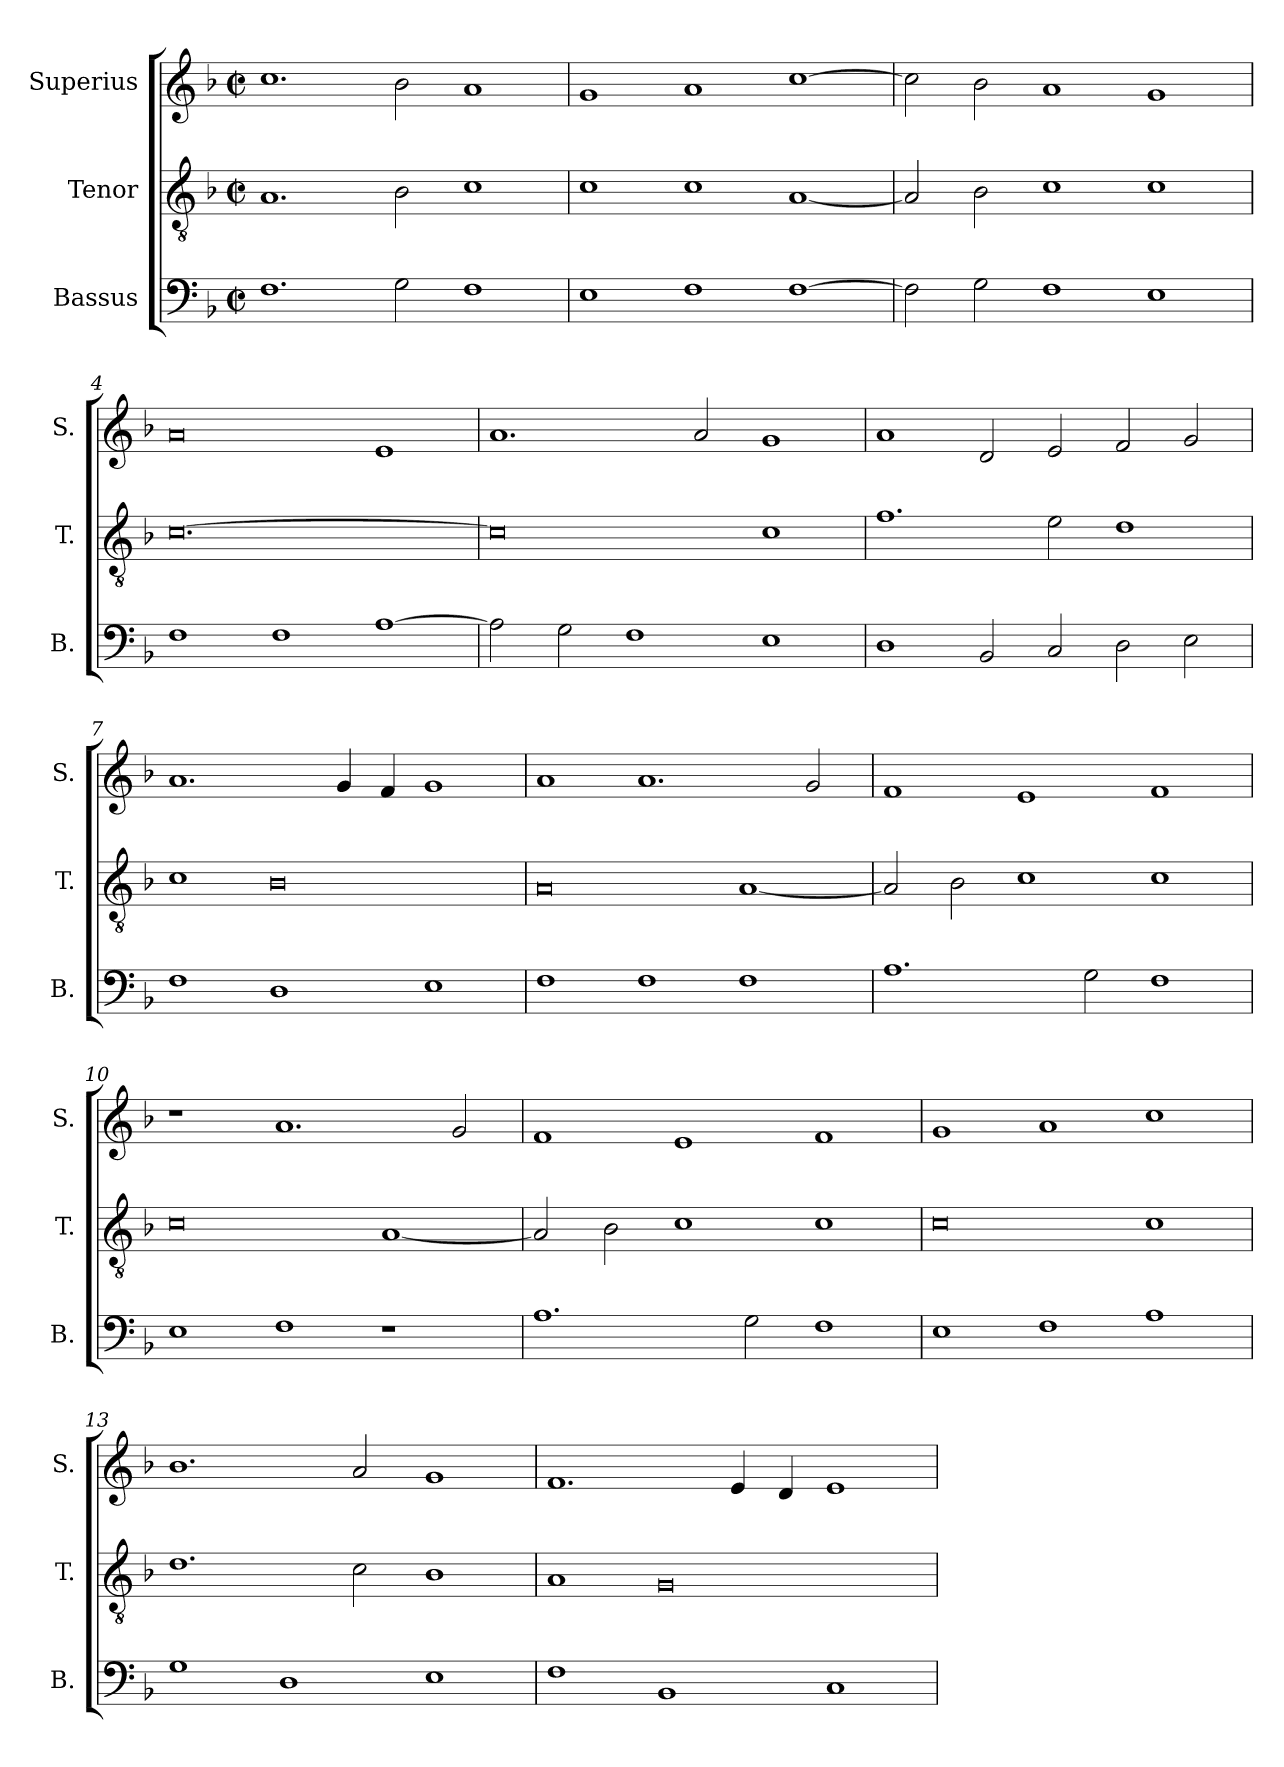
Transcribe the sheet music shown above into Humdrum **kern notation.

**kern	**kern	**kern
*part3	*part2	*part1
*staff3	*staff2	*staff1
*I"Bassus	*I"Tenor	*I"Superius
*I'B.	*I'T.	*I'S.
!!LO:PB:g=z
*clefF4	*clefGv2	*clefG2
*	*ITrd7c12	*
*k[b-]	*k[b-]	*k[b-]
*F:	*F:	*F:
*M2/2	*M2/2	*M2/2
*met(c|)	*met(c|)	*met(c|)
=1	=1	=1
1.Fi	1.AAi	1.cci
2Gi\	2BB-i\	2b-i\
1Fi	1Ci	1ai
=2	=2	=2
1Ei	1Ci	1gi
1Fi	1Ci	1ai
[>1Fi	[<1AAi	[>1cci
=3	=3	=3
2Fi\]	2AAi/]	2cci\]
2Gi\	2BB-i\	2b-i\
1Fi	1Ci	1ai
1Ei	1Ci	1gi
=4	=4	=4
1Fi	[>0.Ci	0ai
1Fi	.	.
[>1Ai	.	1ei
!!LO:LB:g=z
=5	=5	=5
2Ai\]	0Ci]	1.ai
2Gi\	.	.
1Fi	.	.
.	.	2ai/
1Ei	1Ci	1gi
=6	=6	=6
1Di	1.Fi	1ai
2BB-i/	.	2di/
2Ci/	2Ei\	2ei/
2Di\	1Di	2fi/
2Ei\	.	2gi/
=7	=7	=7
1Fi	1Ci	1.ai
1Di	0BB-i	.
.	.	4gi/
.	.	4fi/
1Ei	.	1gi
=8	=8	=8
1Fi	0AAi	1ai
1Fi	.	1.ai
1Fi	[<1AAi	.
.	.	2gi/
!!LO:LB:g=z
=9	=9	=9
1.Ai	2AAi/]	1fi
.	2BB-i\	.
.	1Ci	1ei
2Gi\	.	.
1Fi	1Ci	1fi
=10	=10	=10
1Ei	0Ci	1r
1Fi	.	1.ai
1r	[<1AAi	.
.	.	2gi/
=11	=11	=11
1.Ai	2AAi/]	1fi
.	2BB-i\	.
.	1Ci	1ei
2Gi\	.	.
1Fi	1Ci	1fi
=12	=12	=12
1Ei	0Ci	1gi
1Fi	.	1ai
1Ai	1Ci	1cci
!!LO:PB:g=z
=13	=13	=13
1Gi	1.Di	1.b-i
1Di	.	.
.	2Ci\	2ai/
1Ei	1BB-i	1gi
=14	=14	=14
1Fi	1AAi	1.fi
1BB-i	0GGi	.
.	.	4ei/
.	.	4di/
1Ci	.	1ei
=	=	=
*-	*-	*-
